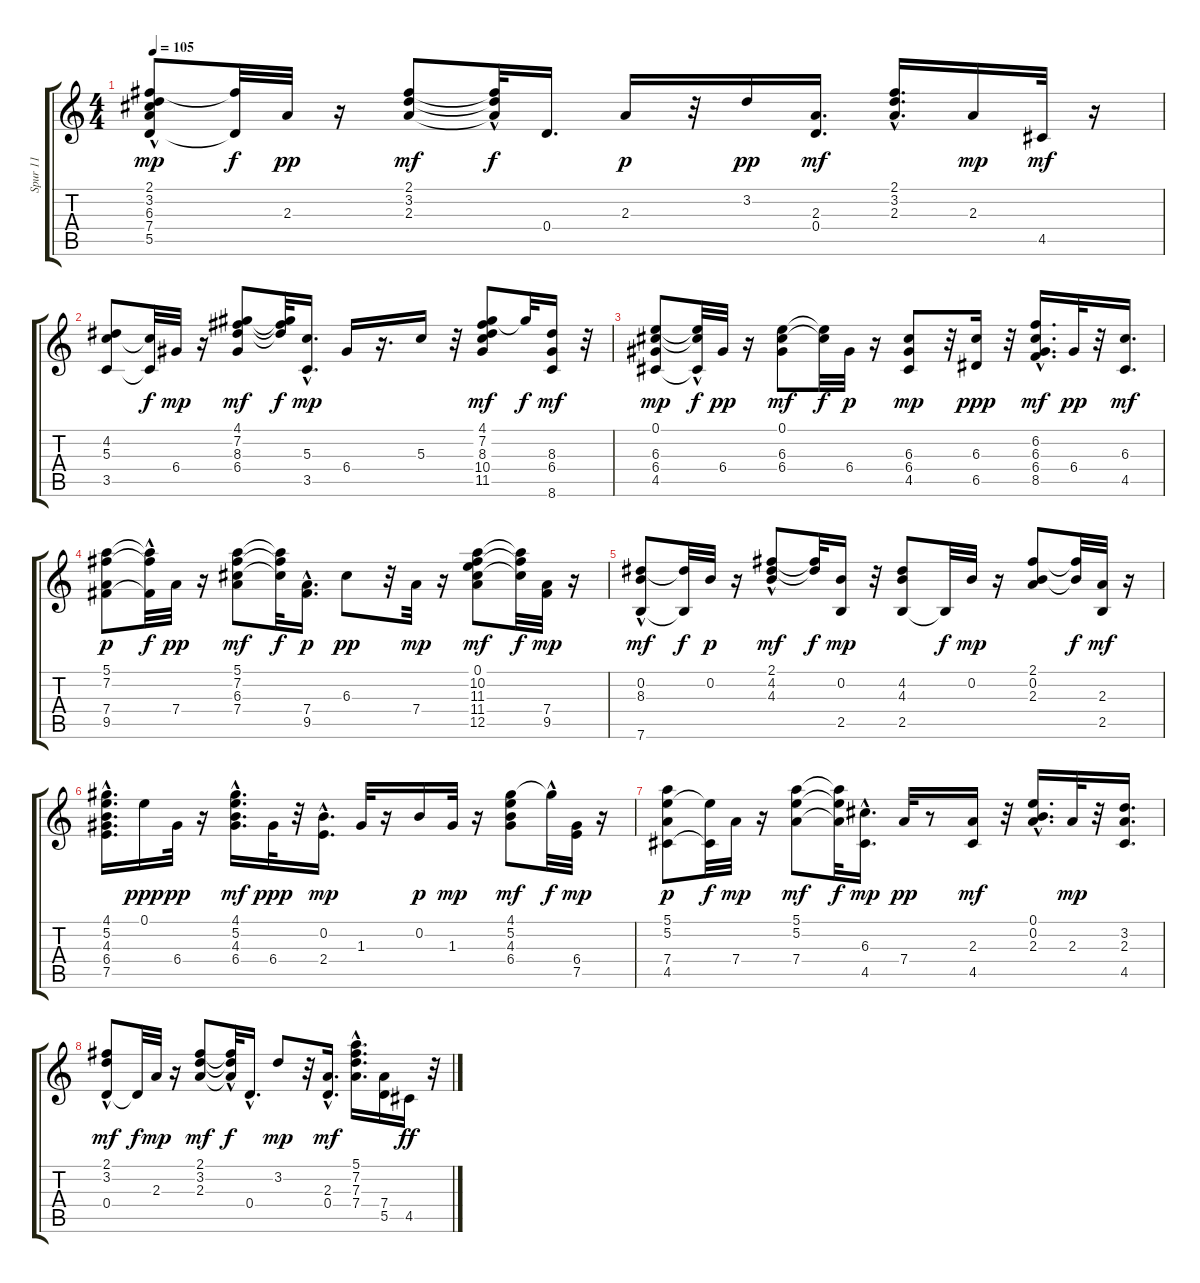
\track ("Spur 11" "Spur 11") {instrument acousticguitarsteel}
\staff {score tabs}
\tuning (E4 B3 G3 D3 A2 E2) {hide}
\ts (4 4)
\tempo 105
\clef g2
\ks c
(2.1 3.2 6.3 7.4{hac} 5.5).8{dy mp} (2.1{t} 5.5{t}).32{dy f} 2.3.32{dy pp} r.16 (2.1 3.2 2.3).8{dy mf} (2.1{hac t} 3.2{t} 2.3{hac t}).32{dy f} 0.4.16{d} 2.3.16{dy p} r.32 3.2.16{dy pp} (2.3 0.4).16{d dy mf} (2.1{hac} 3.2{hac} 2.3).16{d} 2.3.16{dy mp} 4.5.32{dy mf} r.16 |
(4.2 5.3 3.5).8 (5.3{t} 3.5{t}).32{dy f} 6.4.32{dy mp} r.16 (4.1 7.2 8.3 6.4).8{dy mf} (4.1{t} 7.2{t} 8.3{t}).32{dy f} (5.3{hac} 3.5{hac}).16{d dy mp} 6.4.16 r.16{d} 5.3.16 r.32 (4.1 7.2 8.3 10.4 11.5).8{dy mf} 4.1{t}.32{dy f} (8.3 6.4 8.6).16{dy mf} r.32 |
(0.1 6.3 6.4 4.5).8{dy mp} (0.1{hac t} 6.3{t} 4.5{t}).32{dy f} 6.4.32{dy pp} r.16 (0.1 6.3 6.4).8{dy mf} (0.1{t} 6.3{t}).32{dy f} 6.4.32{dy p} r.16 (6.3 6.4 4.5).8{dy mp} r.32 (6.3 6.5).16{dy ppp} r.32 (6.2 6.3{hac} 6.4 8.5).16{d dy mf} 6.4.32{dy pp} r.32 (6.3 4.5).16{d dy mf} |
(5.1 7.2 7.4 9.5).8{dy p} (5.1{t} 7.2{t} 9.5{hac t}).32{dy f} 7.4.32{dy pp} r.16 (5.1 7.2 6.3 7.4).8{dy mf} (5.1{t} 7.2{t} 6.3{t}).32{dy f} (7.4 9.5{hac}).16{d dy p} 6.3.8{dy pp} r.32 7.4.32{dy mp} r.16 (0.1 10.2 11.3 11.4 12.5).8{dy mf} (10.2{t} 11.3{t} 11.4{t}).32{dy f} (7.4 9.5).32{dy mp} r.16 |
(0.2{hac} 8.3 7.6).8{dy mf} (8.3{t} 7.6{t}).32{dy f} 0.2.32{dy p} r.16 (2.1 4.2 4.3{hac}).8{dy mf} (2.1{t} 4.2{t}).32{dy f} (0.2 2.5).16{dy mp} r.32 (4.2 4.3 2.5).8 2.5{t}.32{dy f} 0.2.32{dy mp} r.16 (2.1 0.2 2.3).8 (2.1{t} 0.2{t}).32{dy f} (2.3 2.5).32{dy mf} r.16 |
(4.1 5.2 4.3 6.4 7.5{hac}).16{d} 0.1.16{dy ppp} 6.4.32{dy pp} r.16 (4.1{hac} 5.2 4.3 6.4).16{d dy mf} 6.4.32{dy ppp} r.32 (0.2 2.4{hac}).16{d dy mp} 1.3.32 r.16 0.2.16{dy p} 1.3.32{dy mp} r.16 (4.1 5.2 4.3 6.4).8{dy mf} 4.1{hac t}.32{dy f} (6.4 7.5).32{dy mp} r.16 |
(5.1 5.2 7.4 4.5).8{dy p} (5.2{t} 4.5{t}).32{dy f} 7.4.32{dy mp} r.16 (5.1 5.2 7.4).8{dy mf} (5.1{t} 5.2{t} 7.4{t}).32{dy f} (6.3{hac} 4.5).16{d dy mp} 7.4.32{dy pp} r.8 (2.3 4.5).16{dy mf} r.32 (0.1{hac} 0.2 2.3).16{d} 2.3.32{dy mp} r.32 (3.2 2.3 4.5).16{d} |
(2.1{hac} 3.2 0.4).8{dy mf} 0.4{t}.32{dy f} 2.3.32{dy mp} r.16 (2.1 3.2 2.3).8{dy mf} (2.1{t} 3.2{hac t} 2.3{t}).32{dy f} 0.4{hac}.16{d} 3.2.8{dy mp} r.32 (2.3 0.4{hac}).16{d dy mf} (5.1{hac} 7.2{hac} 7.3 7.4).16{d} (7.4 5.5).16 4.5.16{dy ff} r.32
